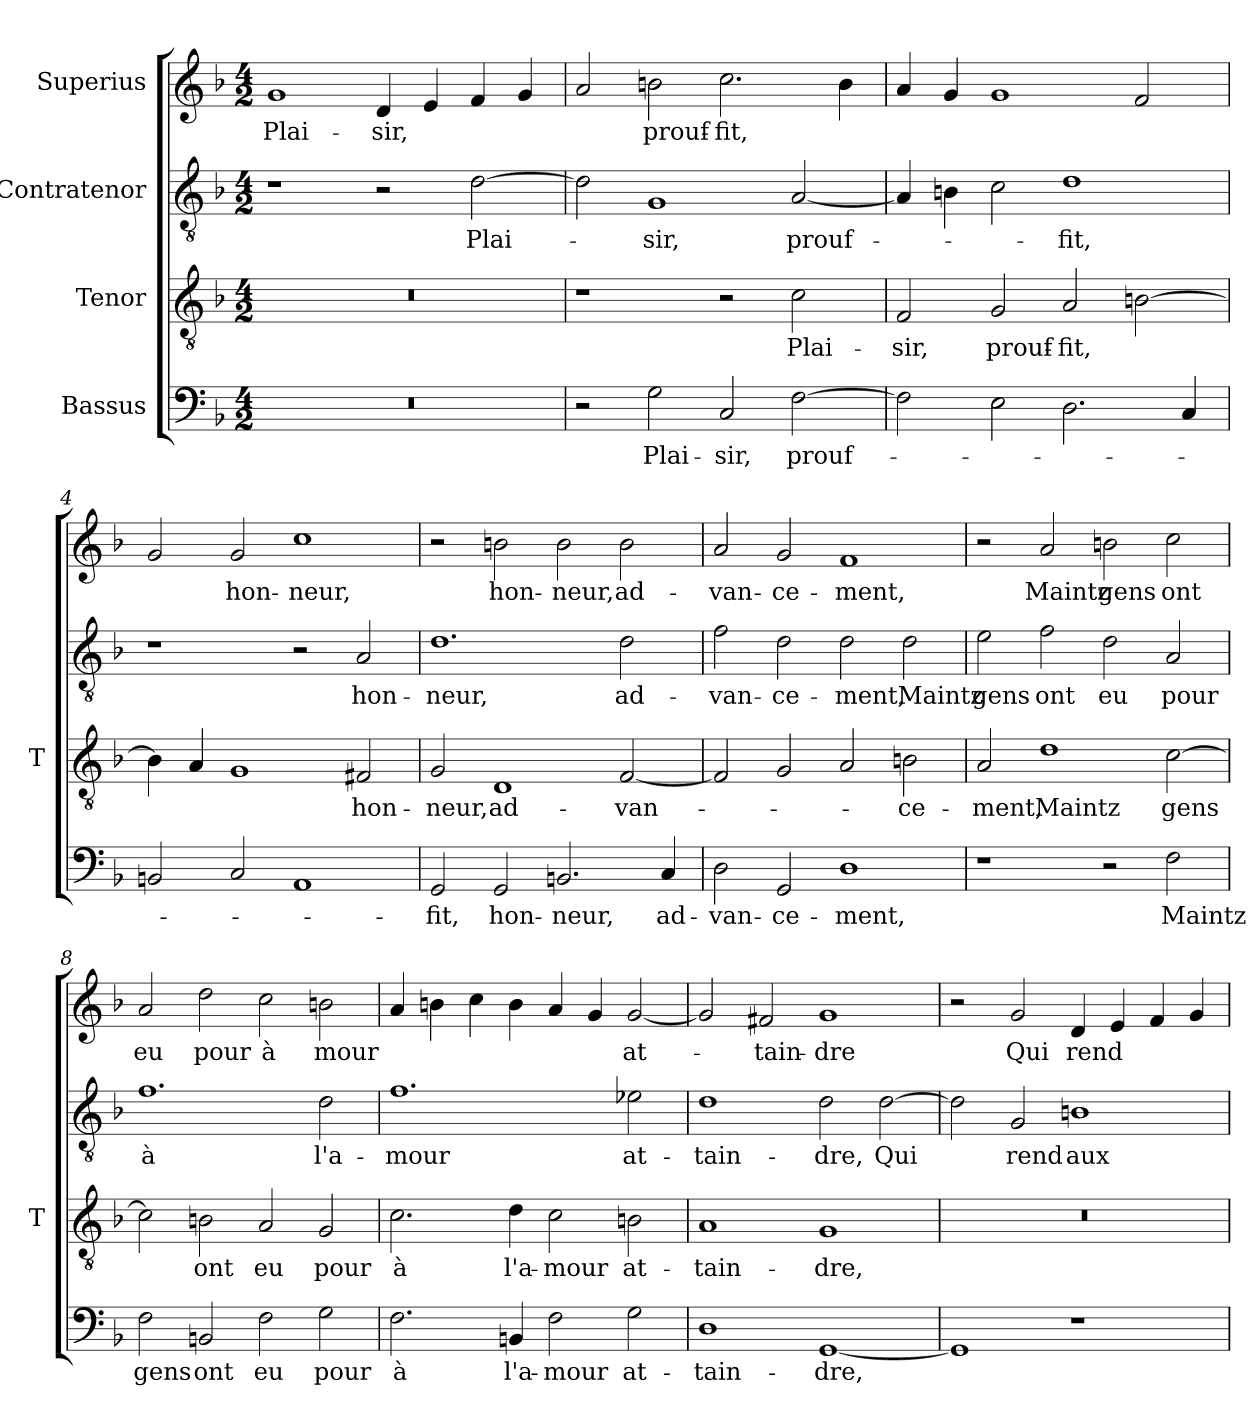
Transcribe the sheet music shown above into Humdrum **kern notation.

**kern	**text	**kern	**text	**kern	**text	**kern	**text
*part4	*part4	*part3	*part3	*part2	*part2	*part1	*part1
*staff4	*staff4	*staff3	*staff3	*staff2	*staff2	*staff1	*staff1
*I"Bassus	*	*I"Tenor	*	*I"Contratenor	*	*I"Superius	*
*	*	*I'T	*	*	*	*	*
*clefF4	*	*clefGv2	*	*clefGv2	*	*clefG2	*
*k[b-]	*	*k[b-]	*	*k[b-]	*	*k[b-]	*
*M4/2	*	*M4/2	*	*M4/2	*	*M4/2	*
=1	=1	=1	=1	=1	=1	=1	=1
0r	.	0r	.	1r	.	1g	Plai-
.	.	.	.	2r	.	4d	-sir,
.	.	.	.	.	.	4e	.
.	.	.	.	[2d	Plai-	4f	.
.	.	.	.	.	.	4g	.
=2	=2	=2	=2	=2	=2	=2	=2
2r	.	1r	.	2d]	.	2a	.
2G	Plai-	.	.	1G	-sir,	2b	prouf-
2C	-sir,	2r	.	.	.	2.cc	-fit,
[2F	prouf-	2c	Plai-	[2A	prouf-	.	.
.	.	.	.	.	.	4b	.
=3	=3	=3	=3	=3	=3	=3	=3
2F]	.	2F	-sir,	4A]	.	4a	.
.	.	.	.	4B	.	4g	.
2E	.	2G	prouf-	2c	.	1g	.
2.D	.	2A	-fit,	1d	-fit,	.	.
.	.	[2B	.	.	.	2f	.
4C	.	.	.	.	.	.	.
=4	=4	=4	=4	=4	=4	=4	=4
2BBn	.	4B]	.	1r	.	2g	.
.	.	4A	.	.	.	.	.
2C	.	1G	.	.	.	2g	hon-
1AA	.	.	.	2r	.	1cc	-neur,
.	.	2F#X	hon-	2A	hon-	.	.
=5	=5	=5	=5	=5	=5	=5	=5
2GG	-fit,	2G	-neur,	1.d	-neur,	2r	.
2GG	hon-	1D	ad-	.	.	2b	hon-
2.BBn	-neur,	.	.	.	.	2b	-neur,
.	.	[2F	van-	2d	ad-	2b	ad-
4C	ad-	.	.	.	.	.	.
=6	=6	=6	=6	=6	=6	=6	=6
2D	van-	2F]	.	2f	van-	2a	van-
2GG	ce-	2G	.	2d	ce-	2g	ce-
1D	-ment,	2A	.	2d	-ment,	1f	-ment,
.	.	2B	ce-	2d	-Maintz	.	.
=7	=7	=7	=7	=7	=7	=7	=7
1r	.	2A	-ment,	2e	-gens	2r	.
.	.	1d	-Maintz	2f	-ont	2a	-Maintz
2r	.	.	.	2d	-eu	2b	-gens
2F	-Maintz	[2c	-gens	2A	-pour	2cc	-ont
=8	=8	=8	=8	=8	=8	=8	=8
2F	-gens	2c]	.	1.f	-à	2a	-eu
2BBn	-ont	2B	-ont	.	.	2dd	-pour
2F	-eu	2A	-eu	.	.	2cc	-à
2G	-pour	2G	-pour	2d	l'a-	2b	-mour
=9	=9	=9	=9	=9	=9	=9	=9
2.F	-à	2.c	-à	1.f	-mour	4a	.
.	.	.	.	.	.	4b	.
.	.	.	.	.	.	4cc	.
4BBn	l'a-	4d	l'a-	.	.	4b	.
2F	-mour	2c	-mour	.	.	4a	.
.	.	.	.	.	.	4g	.
2G	at-	2B	at-	2e-X	at-	[2g	at-
=10	=10	=10	=10	=10	=10	=10	=10
1D	tain-	1A	tain-	1d	tain-	2g]	.
.	.	.	.	.	.	2f#X	tain-
[1GG	-dre,	1G	-dre,	2d	-dre,	1g	-dre
.	.	.	.	[2d	-Qui	.	.
=11	=11	=11	=11	=11	=11	=11	=11
1GG]	.	0r	.	2d]	.	2r	.
.	.	.	.	2G	-rend	2g	-Qui
1r	.	.	.	1B	-aux	4d	-rend
.	.	.	.	.	.	4e	.
.	.	.	.	.	.	4f	.
.	.	.	.	.	.	4g	.
=	=	=	=	=	=	=	=
*-	*-	*-	*-	*-	*-	*-	*-
